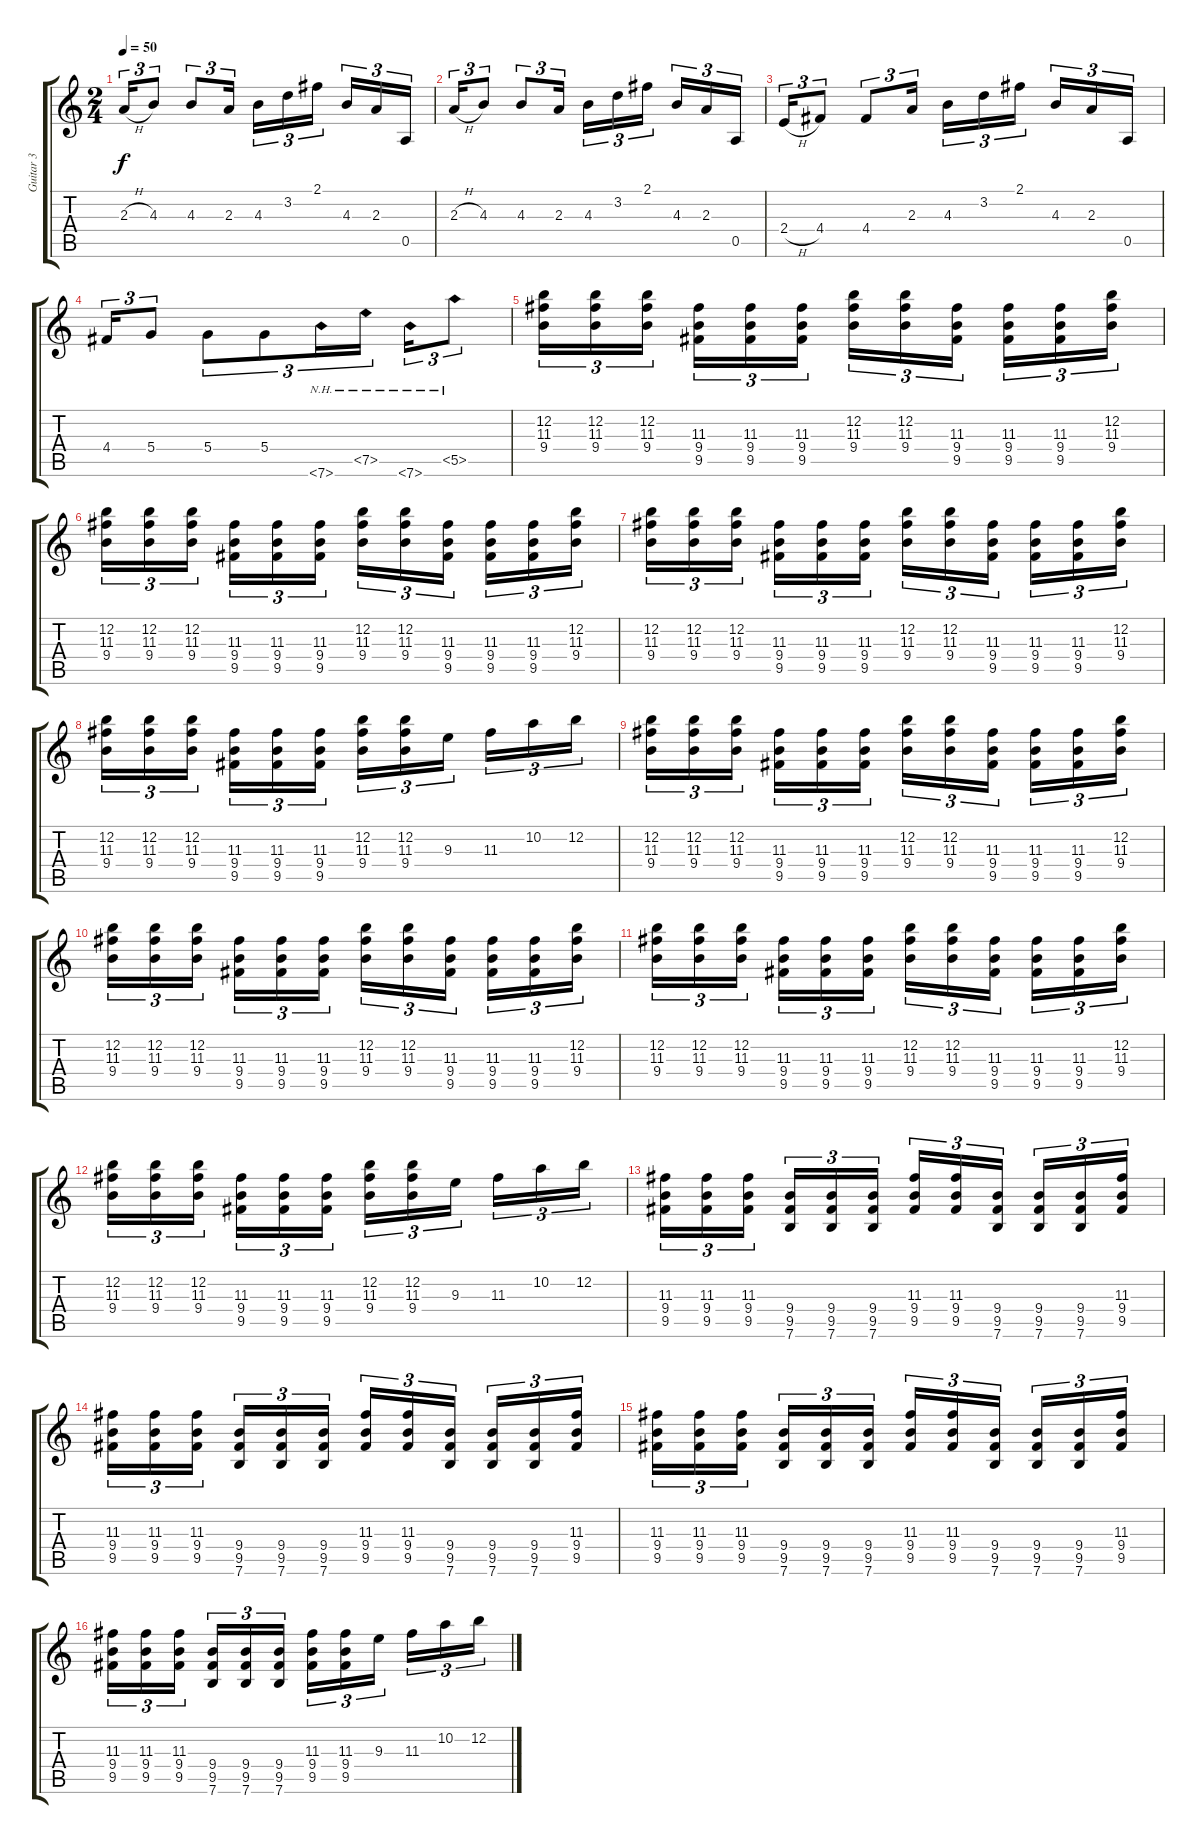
\track ("Guitar 3" "Guitar 3") {instrument distortionguitar}
\staff {score tabs}
\tuning (E4 B3 G3 D3 A2 E2) {hide}
\ts (2 4)
\tempo 50
\clef g2
\ks c
2.3{h}.16{tu (3 2) dy f} 4.3.8{tu (3 2)} 4.3.8{tu (3 2)} 2.3.16{tu (3 2)} 4.3.16{tu (3 2)} 3.2.16{tu (3 2)} 2.1.16{tu (3 2)} 4.3.16{tu (3 2)} 2.3.16{tu (3 2)} 0.5.16{tu (3 2)} |
2.3{h}.16{tu (3 2)} 4.3.8{tu (3 2)} 4.3.8{tu (3 2)} 2.3.16{tu (3 2)} 4.3.16{tu (3 2)} 3.2.16{tu (3 2)} 2.1.16{tu (3 2)} 4.3.16{tu (3 2)} 2.3.16{tu (3 2)} 0.5.16{tu (3 2)} |
2.4{h}.16{tu (3 2)} 4.4.8{tu (3 2)} 4.4.8{tu (3 2)} 2.3.16{tu (3 2)} 4.3.16{tu (3 2)} 3.2.16{tu (3 2)} 2.1.16{tu (3 2)} 4.3.16{tu (3 2)} 2.3.16{tu (3 2)} 0.5.16{tu (3 2)} |
4.4.16{tu (3 2)} 5.4.8{tu (3 2)} 5.4.8{tu (3 2)} 5.4.8{tu (3 2)} 7.6{nh}.16{tu (3 2)} 7.5{nh}.16{tu (3 2)} 7.6{nh}.16{tu (3 2)} 5.5{nh}.8{tu (3 2)} |
(12.2 11.3 9.4).16{tu (3 2)} (12.2 11.3 9.4).16{tu (3 2)} (12.2 11.3 9.4).16{tu (3 2)} (11.3 9.4 9.5).16{tu (3 2)} (11.3 9.4 9.5).16{tu (3 2)} (11.3 9.4 9.5).16{tu (3 2)} (12.2 11.3 9.4).16{tu (3 2)} (12.2 11.3 9.4).16{tu (3 2)} (11.3 9.4 9.5).16{tu (3 2)} (11.3 9.4 9.5).16{tu (3 2)} (11.3 9.4 9.5).16{tu (3 2)} (12.2 11.3 9.4).16{tu (3 2)} |
(12.2 11.3 9.4).16{tu (3 2)} (12.2 11.3 9.4).16{tu (3 2)} (12.2 11.3 9.4).16{tu (3 2)} (11.3 9.4 9.5).16{tu (3 2)} (11.3 9.4 9.5).16{tu (3 2)} (11.3 9.4 9.5).16{tu (3 2)} (12.2 11.3 9.4).16{tu (3 2)} (12.2 11.3 9.4).16{tu (3 2)} (11.3 9.4 9.5).16{tu (3 2)} (11.3 9.4 9.5).16{tu (3 2)} (11.3 9.4 9.5).16{tu (3 2)} (12.2 11.3 9.4).16{tu (3 2)} |
(12.2 11.3 9.4).16{tu (3 2)} (12.2 11.3 9.4).16{tu (3 2)} (12.2 11.3 9.4).16{tu (3 2)} (11.3 9.4 9.5).16{tu (3 2)} (11.3 9.4 9.5).16{tu (3 2)} (11.3 9.4 9.5).16{tu (3 2)} (12.2 11.3 9.4).16{tu (3 2)} (12.2 11.3 9.4).16{tu (3 2)} (11.3 9.4 9.5).16{tu (3 2)} (11.3 9.4 9.5).16{tu (3 2)} (11.3 9.4 9.5).16{tu (3 2)} (12.2 11.3 9.4).16{tu (3 2)} |
(12.2 11.3 9.4).16{tu (3 2)} (12.2 11.3 9.4).16{tu (3 2)} (12.2 11.3 9.4).16{tu (3 2)} (11.3 9.4 9.5).16{tu (3 2)} (11.3 9.4 9.5).16{tu (3 2)} (11.3 9.4 9.5).16{tu (3 2)} (12.2 11.3 9.4).16{tu (3 2)} (12.2 11.3 9.4).16{tu (3 2)} 9.3.16{tu (3 2)} 11.3.16{tu (3 2)} 10.2.16{tu (3 2)} 12.2.16{tu (3 2)} |
(12.2 11.3 9.4).16{tu (3 2)} (12.2 11.3 9.4).16{tu (3 2)} (12.2 11.3 9.4).16{tu (3 2)} (11.3 9.4 9.5).16{tu (3 2)} (11.3 9.4 9.5).16{tu (3 2)} (11.3 9.4 9.5).16{tu (3 2)} (12.2 11.3 9.4).16{tu (3 2)} (12.2 11.3 9.4).16{tu (3 2)} (11.3 9.4 9.5).16{tu (3 2)} (11.3 9.4 9.5).16{tu (3 2)} (11.3 9.4 9.5).16{tu (3 2)} (12.2 11.3 9.4).16{tu (3 2)} |
(12.2 11.3 9.4).16{tu (3 2)} (12.2 11.3 9.4).16{tu (3 2)} (12.2 11.3 9.4).16{tu (3 2)} (11.3 9.4 9.5).16{tu (3 2)} (11.3 9.4 9.5).16{tu (3 2)} (11.3 9.4 9.5).16{tu (3 2)} (12.2 11.3 9.4).16{tu (3 2)} (12.2 11.3 9.4).16{tu (3 2)} (11.3 9.4 9.5).16{tu (3 2)} (11.3 9.4 9.5).16{tu (3 2)} (11.3 9.4 9.5).16{tu (3 2)} (12.2 11.3 9.4).16{tu (3 2)} |
(12.2 11.3 9.4).16{tu (3 2)} (12.2 11.3 9.4).16{tu (3 2)} (12.2 11.3 9.4).16{tu (3 2)} (11.3 9.4 9.5).16{tu (3 2)} (11.3 9.4 9.5).16{tu (3 2)} (11.3 9.4 9.5).16{tu (3 2)} (12.2 11.3 9.4).16{tu (3 2)} (12.2 11.3 9.4).16{tu (3 2)} (11.3 9.4 9.5).16{tu (3 2)} (11.3 9.4 9.5).16{tu (3 2)} (11.3 9.4 9.5).16{tu (3 2)} (12.2 11.3 9.4).16{tu (3 2)} |
(12.2 11.3 9.4).16{tu (3 2)} (12.2 11.3 9.4).16{tu (3 2)} (12.2 11.3 9.4).16{tu (3 2)} (11.3 9.4 9.5).16{tu (3 2)} (11.3 9.4 9.5).16{tu (3 2)} (11.3 9.4 9.5).16{tu (3 2)} (12.2 11.3 9.4).16{tu (3 2)} (12.2 11.3 9.4).16{tu (3 2)} 9.3.16{tu (3 2)} 11.3.16{tu (3 2)} 10.2.16{tu (3 2)} 12.2.16{tu (3 2)} |
(11.3 9.4 9.5).16{tu (3 2)} (11.3 9.4 9.5).16{tu (3 2)} (11.3 9.4 9.5).16{tu (3 2)} (9.4 9.5 7.6).16{tu (3 2)} (9.4 9.5 7.6).16{tu (3 2)} (9.4 9.5 7.6).16{tu (3 2)} (11.3 9.4 9.5).16{tu (3 2)} (11.3 9.4 9.5).16{tu (3 2)} (9.4 9.5 7.6).16{tu (3 2)} (9.4 9.5 7.6).16{tu (3 2)} (9.4 9.5 7.6).16{tu (3 2)} (11.3 9.4 9.5).16{tu (3 2)} |
(11.3 9.4 9.5).16{tu (3 2)} (11.3 9.4 9.5).16{tu (3 2)} (11.3 9.4 9.5).16{tu (3 2)} (9.4 9.5 7.6).16{tu (3 2)} (9.4 9.5 7.6).16{tu (3 2)} (9.4 9.5 7.6).16{tu (3 2)} (11.3 9.4 9.5).16{tu (3 2)} (11.3 9.4 9.5).16{tu (3 2)} (9.4 9.5 7.6).16{tu (3 2)} (9.4 9.5 7.6).16{tu (3 2)} (9.4 9.5 7.6).16{tu (3 2)} (11.3 9.4 9.5).16{tu (3 2)} |
(11.3 9.4 9.5).16{tu (3 2)} (11.3 9.4 9.5).16{tu (3 2)} (11.3 9.4 9.5).16{tu (3 2)} (9.4 9.5 7.6).16{tu (3 2)} (9.4 9.5 7.6).16{tu (3 2)} (9.4 9.5 7.6).16{tu (3 2)} (11.3 9.4 9.5).16{tu (3 2)} (11.3 9.4 9.5).16{tu (3 2)} (9.4 9.5 7.6).16{tu (3 2)} (9.4 9.5 7.6).16{tu (3 2)} (9.4 9.5 7.6).16{tu (3 2)} (11.3 9.4 9.5).16{tu (3 2)} |
(11.3 9.4 9.5).16{tu (3 2)} (11.3 9.4 9.5).16{tu (3 2)} (11.3 9.4 9.5).16{tu (3 2)} (9.4 9.5 7.6).16{tu (3 2)} (9.4 9.5 7.6).16{tu (3 2)} (9.4 9.5 7.6).16{tu (3 2)} (11.3 9.4 9.5).16{tu (3 2)} (11.3 9.4 9.5).16{tu (3 2)} 9.3.16{tu (3 2)} 11.3.16{tu (3 2)} 10.2.16{tu (3 2)} 12.2.16{tu (3 2)}
